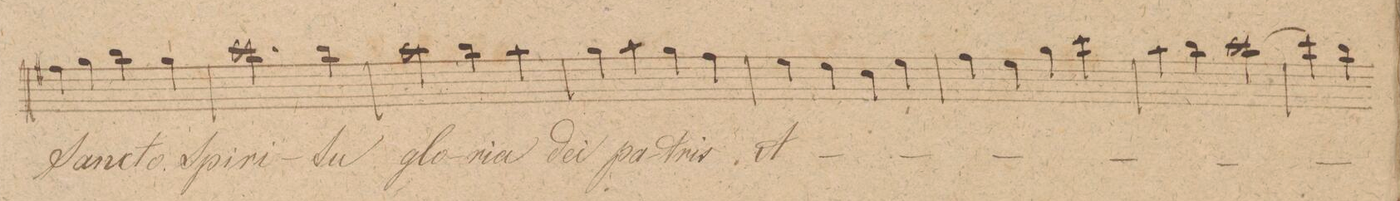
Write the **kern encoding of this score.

**kern	**text	**dynam
*I"Canto.	*	*
*clefC1	*	*
*k[f#c#g#]	*	*
*met(c|)	*	*
*M2/2	*	*
4dd#X\	San-	.
4ee\	-cto	.
4gg#\	Spi-	.
4ee\	-ri-	.
=220	=220	=220
2.aa\	-tu	.
4gg#\	in	.
=221	=221	=221
2ff#\	glo-	.
4gg#\	-ri-	.
4ff#\	-a	.
=222	=222	=222
4ee\	de-	.
4ff#\	-i	.
4ee\	pa-	.
4dd\	-tris	.
=223	=223	=223
4cc#\	A-	.
4b\	.	.
4a\	.	.
4cc#\	.	.
=224	=224	=224
4dd\	.	.
4cc#\	.	.
4ee\	.	.
4aa\	.	.
=225	=225	=225
4ff#\	.	.
4gg#\	.	.
[>2aa\	.	.
=226	=226	=226
4aa\]	.	.
4gg#\	.	.
*-	*-	*-
